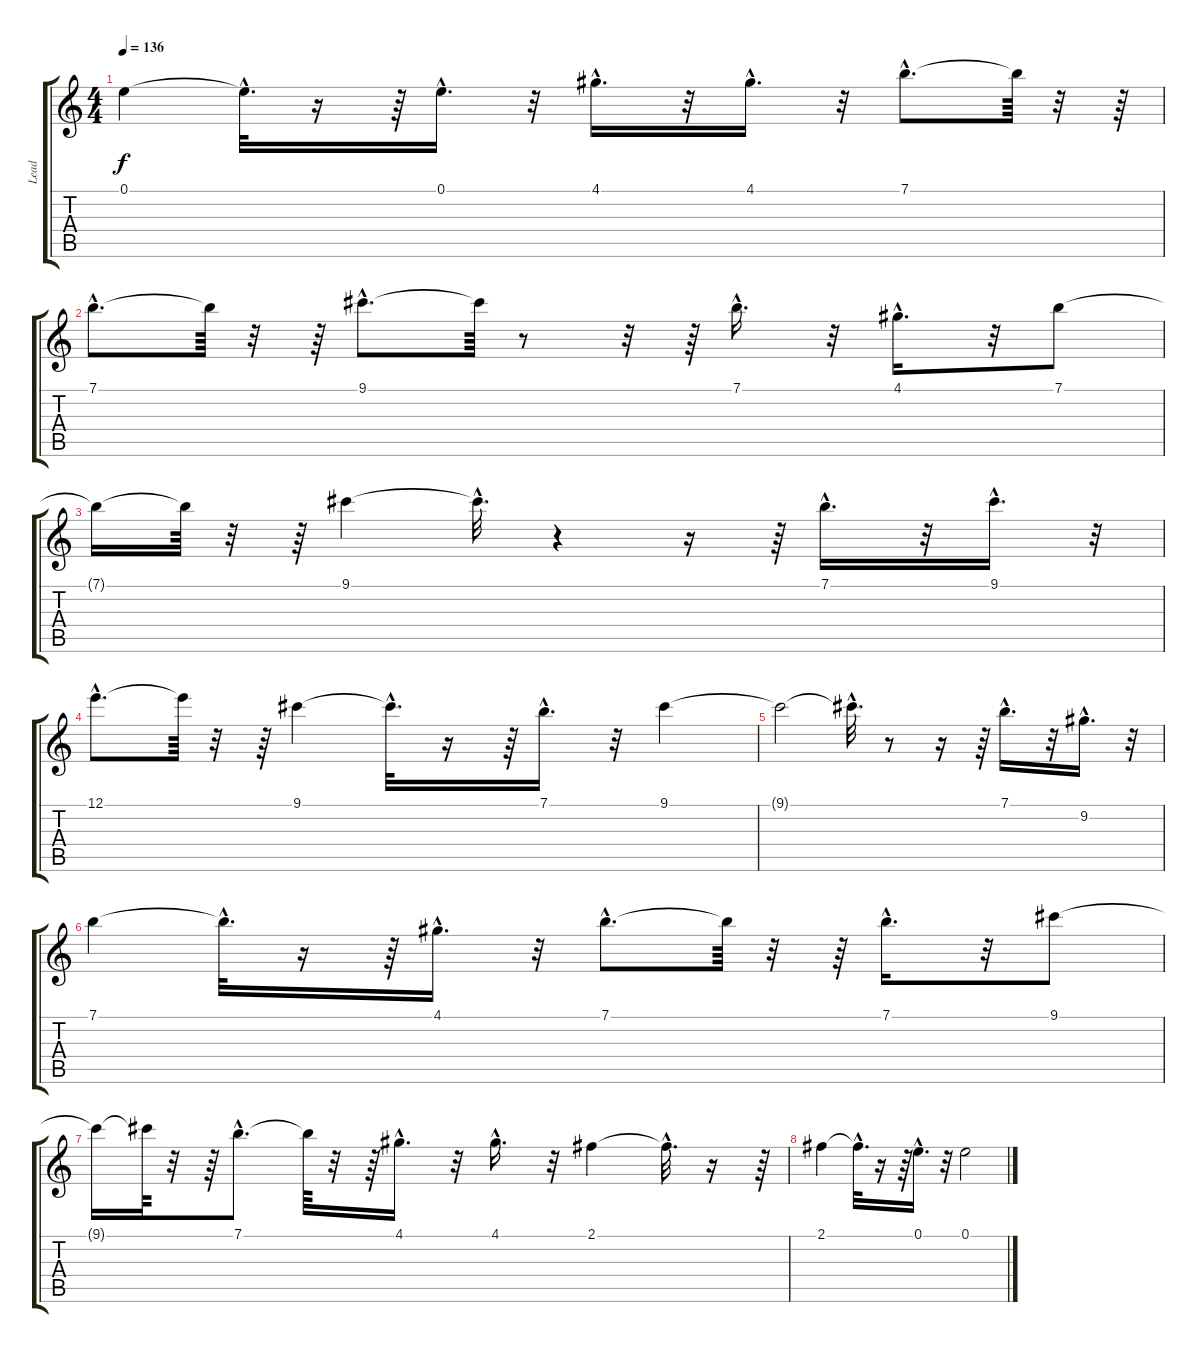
\track ("Lead" "Lead") {instrument overdrivenguitar}
\staff {score tabs}
\tuning (E4 B3 G3 D3 A2 E2) {hide}
\ts (4 4)
\tempo 136
\clef g2
\ks c
0.1.4{dy f} 0.1{hac t}.32{d} r.16 r.64 0.1{hac}.16{d} r.32 4.1{hac}.16{d} r.32 4.1{hac}.16{d} r.32 7.1{hac}.8{d} 7.1{t}.64 r.32 r.64 |
7.1{hac}.8{d} 7.1{t}.64 r.32 r.64 9.1{hac}.8{d} 9.1{t}.64 r.8 r.32 r.64 7.1{hac}.16{d} r.32 4.1{hac}.16{d} r.32 7.1.8 |
7.1{t}.16 7.1{t}.64 r.32 r.64 9.1.4 9.1{hac t}.32{d} r.4 r.16 r.64 7.1{hac}.16{d} r.32 9.1{hac}.16{d} r.32 |
12.1{hac}.8{d} 12.1{t}.64 r.32 r.64 9.1.4 9.1{hac t}.32{d} r.16 r.64 7.1{hac}.16{d} r.32 9.1.4 |
9.1{t}.2 9.1{hac t}.32{d} r.8 r.16 r.64 7.1{hac}.16{d} r.32 9.2{hac}.16{d} r.32 |
7.1.4 7.1{hac t}.32{d} r.16 r.64 4.1{hac}.16{d} r.32 7.1{hac}.8{d} 7.1{t}.64 r.32 r.64 7.1{hac}.16{d} r.32 9.1.8 |
9.1{t}.16 9.1{t}.64 r.32 r.64 7.1{hac}.8{d} 7.1{t}.64 r.32 r.64 4.1{hac}.16{d} r.32 4.1{hac}.16{d} r.32 2.1.4 2.1{hac t}.32{d} r.16 r.64 |
2.1.4 2.1{hac t}.32{d} r.16 r.64 0.1{hac}.16{d} r.32 0.1.2
